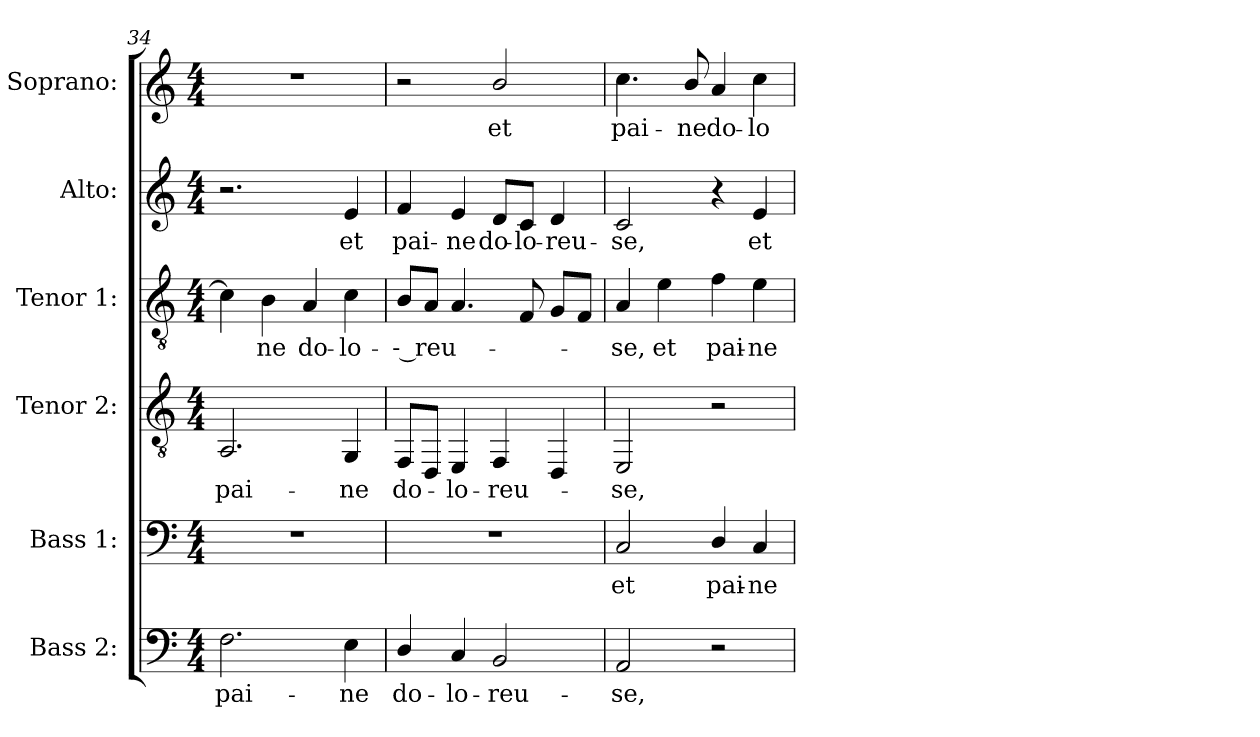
**kern	**text	**kern	**text	**kern	**text	**kern	**text	**kern	**text	**kern	**text
*part6	*part6	*part5	*part5	*part4	*part4	*part3	*part3	*part2	*part2	*part1	*part1
*staff6	*staff6	*staff5	*staff5	*staff4	*staff4	*staff3	*staff3	*staff2	*staff2	*staff1	*staff1
*I"Bass 2:	*	*I"Bass 1:	*	*I"Tenor 2:	*	*I"Tenor 1:	*	*I"Alto:	*	*I"Soprano:	*
*I'B.	*	*I'B.	*	*I'Tenor	*	*	*	*I'Alto 1	*	*I'S.	*
*clefF4	*	*clefF4	*	*clefGv2	*	*clefGv2	*	*clefG2	*	*clefG2	*
*	*	*	*	*	*	*ITrd7c12	*	*	*	*	*
*k[]	*	*k[]	*	*k[]	*	*k[]	*	*k[]	*	*k[]	*
*a:	*	*a:	*	*a:	*	*a:	*	*a:	*	*a:	*
*M4/4	*	*M4/4	*	*M4/4	*	*M4/4	*	*M4/4	*	*M4/4	*
=34	=34	=34	=34	=34	=34	=34	=34	=34	=34	=34	=34
!	!LO:LY:b:color=#000000	!	!	!	!	!	!	!	!	!	!
!	!	!	!	!	!LO:LY:b:color=#000000	!	!	!	!	!	!
2.Fi\	pai-	1r	.	2.AAi/	pai-	4Ci\]	.	2.r	.	1r	.
!	!	!	!	!	!	!	!LO:LY:b:color=#000000	!	!	!	!
.	.	.	.	.	.	4BBi\	-ne	.	.	.	.
!	!	!	!	!	!	!	!LO:LY:b:color=#000000	!	!	!	!
.	.	.	.	.	.	4AAi/	do-	.	.	.	.
!	!LO:LY:b:color=#000000	!	!	!	!	!	!	!	!	!	!
!	!	!	!	!	!LO:LY:b:color=#000000	!	!	!	!	!	!
!	!	!	!	!	!	!	!LO:LY:b:color=#000000	!	!	!	!
!	!	!	!	!	!	!	!	!	!LO:LY:b:color=#000000	!	!
4Ei\	-ne	.	.	4GGi/	-ne	4Ci\	-lo-	4ei/	et	.	.
!!LO:LB:g=z
=35	=35	=35	=35	=35	=35	=35	=35	=35	=35	=35	=35
!	!LO:LY:b:color=#000000	!	!	!	!	!	!	!	!	!	!
!	!	!	!	!	!LO:LY:b:color=#000000	!	!	!	!	!	!
!	!	!	!	!	!	!	!LO:LY:b:color=#000000	!	!	!	!
!	!	!	!	!	!	!	!	!	!LO:LY:b:color=#000000	!	!
4Di/	do-	1r	.	8FFi/L	do-	8BBi/L	-- reu-	4fi/	pai-	2r	.
.	.	.	.	8DDi/J	.	8AAi/J	.	.	.	.	.
!	!LO:LY:b:color=#000000	!	!	!	!	!	!	!	!	!	!
!	!	!	!	!	!LO:LY:b:color=#000000	!	!	!	!	!	!
!	!	!	!	!	!	!	!	!	!LO:LY:b:color=#000000	!	!
4Ci/	-lo-	.	.	4EEi/	-lo-	4.AAi/	.	4ei/	-ne	.	.
!	!LO:LY:b:color=#000000	!	!	!	!	!	!	!	!	!	!
!	!	!	!	!	!LO:LY:b:color=#000000	!	!	!	!	!	!
!	!	!	!	!	!	!	!	!	!LO:LY:b:color=#000000	!	!
!	!	!	!	!	!	!	!	!	!	!	!LO:LY:b:color=#000000
2BBi/	-reu-	.	.	4FFi/	-reu-	.	.	8di/L	do-	2bi/	et
!	!	!	!	!	!	!	!	!	!LO:LY:b:color=#000000	!	!
.	.	.	.	.	.	8FFi/	.	8ci/J	-lo-	.	.
!	!	!	!	!	!	!	!	!	!LO:LY:b:color=#000000	!	!
.	.	.	.	4DDi/	.	8GGi/L	.	4di/	-reu-	.	.
.	.	.	.	.	.	8FFi/J	.	.	.	.	.
=36	=36	=36	=36	=36	=36	=36	=36	=36	=36	=36	=36
!	!LO:LY:b:color=#000000	!	!	!	!	!	!	!	!	!	!
!	!	!	!LO:LY:b:color=#000000	!	!	!	!	!	!	!	!
!	!	!	!	!	!LO:LY:b:color=#000000	!	!	!	!	!	!
!	!	!	!	!	!	!	!LO:LY:b:color=#000000	!	!	!	!
!	!	!	!	!	!	!	!	!	!LO:LY:b:color=#000000	!	!
!	!	!	!	!	!	!	!	!	!	!	!LO:LY:b:color=#000000
2AAi/	-se,	2Ci/	et	2EEi/	-se,	4AAi/	-se,	2ci/	-se,	4.cci\	pai-
!	!	!	!	!	!	!	!LO:LY:b:color=#000000	!	!	!	!
.	.	.	.	.	.	4Ei\	et	.	.	.	.
!	!	!	!	!	!	!	!	!	!	!	!LO:LY:b:color=#000000
.	.	.	.	.	.	.	.	.	.	8bi/	-ne
!	!	!	!LO:LY:b:color=#000000	!	!	!	!	!	!	!	!
!	!	!	!	!	!	!	!LO:LY:b:color=#000000	!	!	!	!
!	!	!	!	!	!	!	!	!	!	!	!LO:LY:b:color=#000000
2r	.	4Di/	pai-	2r	.	4Fi\	pai-	4r	.	4ai/	do-
!	!	!	!LO:LY:b:color=#000000	!	!	!	!	!	!	!	!
!	!	!	!	!	!	!	!LO:LY:b:color=#000000	!	!	!	!
!	!	!	!	!	!	!	!	!	!LO:LY:b:color=#000000	!	!
!	!	!	!	!	!	!	!	!	!	!	!LO:LY:b:color=#000000
.	.	4Ci/	-ne	.	.	4Ei\	-ne	4ei/	et	4cci\	-lo-
=	=	=	=	=	=	=	=	=	=	=	=
*-	*-	*-	*-	*-	*-	*-	*-	*-	*-	*-	*-
